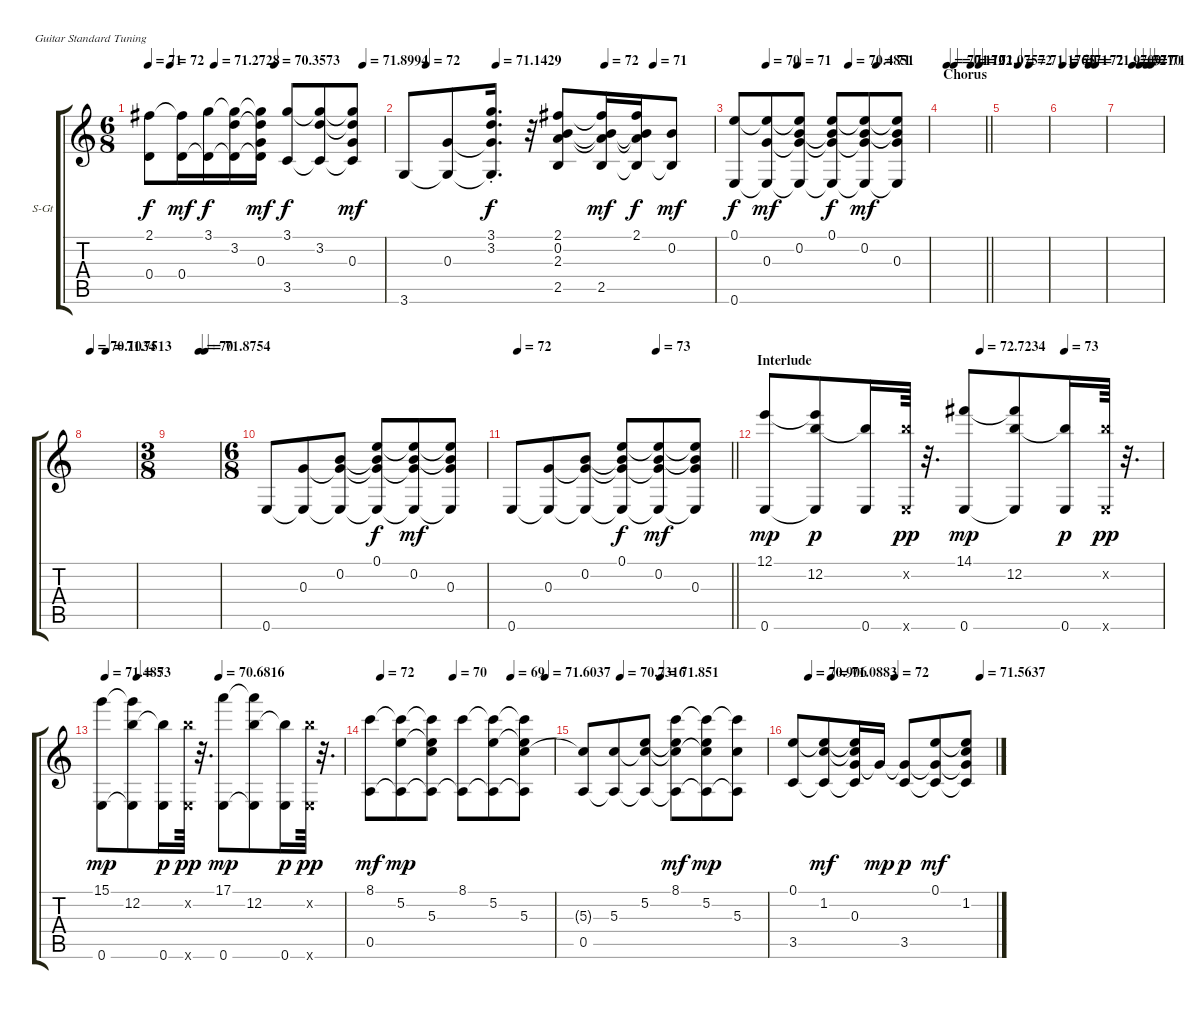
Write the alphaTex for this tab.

\bracketExtendMode groupsimilarinstruments
\firstSystemTrackNameOrientation horizontal
\otherSystemsTrackNameOrientation horizontal
\track ("Electric clean 1 " "S-Gt") {instrument acousticguitarsteel}
\staff {score tabs}
\tuning (E4 B3 G3 D3 A2 E2)
\ts (6 8)
\tempo 71
\tempo (72 0.09375)
\tempo (71.2728 0.28125)
\tempo (70.3573 0.5375)
\tempo (71.8994 0.9125)
\clef g2
\ks c
(2.1 0.4).8{dy f} (0.4 2.1{t}).16{dy mf} (3.1 0.4{t}).16{dy f} (3.2 0.4{t} 3.1{t}).16 (0.3 0.4{t} 3.1{t} 3.2{t}).16{dy mf} (3.1 3.5).8{dy f} (3.2 3.1{t} 3.5{t}).8 (0.3 3.1{t} 3.2{t} 3.5{t}).8{dy mf} |
\tempo (72 0.075)
\tempo (71.1429 0.3)
\tempo (72 0.65)
\tempo (71 0.80625)
3.6.8 (0.3 3.6{t}).8 (3.1{st} 3.2{st} 3.6{st t} 0.3{st t}).16{d dy f} r.32 (2.1 0.2 2.3 2.5).8 (2.5 2.1{t} 0.2{t} 2.3{t}).16{dy mf} (2.1 2.3{t} 0.2{t} 2.5{t}).16{dy f} (0.2 2.5{t}).8{dy mf} |
\tempo (70 0.16875)
\tempo (71 0.33125)
\tempo (70.4851 0.59375)
\tempo (71 0.7375)
(0.1 0.6).8{dy f} (0.3 0.1{t} 0.6{t}).8{dy mf} (0.2 0.1{t} 0.6{t} 0.3{t}).8 (0.1 0.6{t} 0.3{t} 0.2{t}).8{dy f} (0.2 0.1{t} 0.6{t} 0.3{t}).8{dy mf} (0.3 0.1{t} 0.6{t} 0.2{t}).8 |
\section ("" "Chorus")
\tempo (70.1102 0.1125)
\tempo (71 0.2875)
\tempo (72 0.675)
\tempo (71.075 0.86875)
\barLineRight lightlight
|
\tempo (72 0.31875)
\tempo (71.1765 0.58125)
|
\tempo (70 0.025)
\tempo (71 0.2875)
\tempo (72 0.6375)
\tempo (71.9709 0.78125)
|
\tempo (72 0.3125)
\tempo (71 0.4875)
\tempo (70 0.65)
\tempo (71 0.75)
|
\tempo (70.1034 0.075)
\tempo (71.7513 0.4)
|
\ts (3 8)
\beaming (8 3)
\tempo (70 0.59375)
\tempo (71.8754 0.7125)
|
\ts (6 8)
\beaming (8 3 3)
0.6.8 (0.3 0.6{t}).8 (0.2 0.6{t} 0.3{t}).8 (0.1 0.6{t} 0.3{t} 0.2{t}).8{dy f} (0.2 0.6{t} 0.1{t} 0.3{t}).8{dy mf} (0.3 0.6{t} 0.1{t} 0.2{t}).8 |
\tempo (72 0.03125)
\tempo (73 0.6625)
\barLineRight lightlight
0.6.8 (0.3 0.6{t}).8 (0.2 0.6{t} 0.3{t}).8 (0.1 0.6{t} 0.3{t} 0.2{t}).8{dy f} (0.2 0.6{t} 0.1{t} 0.3{t}).8{dy mf} (0.3 0.6{t} 0.2{t} 0.1{t}).8 |
\section ("" "Interlude")
\tempo (72.7234 0.54375)
\tempo (73 0.75625)
(12.1 0.6).8{dy mp} (12.2 0.6{t} 12.1{t}).8{dy p} (0.6 12.2{t}).16 (0.6{x} 12.2{x}).64{dy pp} r.32{d} (14.1 0.6).8{dy mp} (12.2 14.1{t} 0.6{t}).8 (0.6 12.2{t}).16{dy p} (0.6{x} 12.2{x}).64{dy pp} r.32{d} |
\tempo (71.485 0.01875)
\tempo (73 0.15)
\tempo (70.6816 0.4875)
(15.1 0.6).8{dy mp} (12.2 0.6{t} 15.1{t}).8 (0.6 12.2{t}).16{dy p} (12.2{x} 0.6{x}).64{dy pp} r.32{d} (17.1 0.6).8{dy mp} (12.2 17.1{t} 0.6{t}).8 (0.6 12.2{t}).16{dy p} (12.2{x} 0.6{x}).64{dy pp} r.32{d} |
\tempo (72 0.0625)
\tempo (70 0.45625)
\tempo (69 0.76875)
\tempo (71.6037 0.95625)
(8.1 0.5).8{dy mf} (5.2 0.5{t} 8.1{t}).8{dy mp} (5.3 0.5{t} 8.1{t} 5.2{t}).8 (8.1 0.5{t}).8 (5.2 0.5{t} 8.1{t}).8 (5.3 0.5{t} 8.1{t} 5.2{t}).8 |
\tempo (70.7316 0.20625)
\tempo (71.851 0.425)
(5.3{t} 0.5).8 (5.3 0.5{t}).8 (5.2 0.5{t} 5.3{t}).8 (8.1 0.5{t} 5.3{t} 5.2{t}).8{dy mf} (5.2 0.5{t} 5.3{t} 8.1{t}).8{dy mp} (5.3 0.5{t} 8.1{t}).8 |
\tempo (70.906 0.08125)
\tempo (71.0883 0.19375)
\tempo (72 0.50625)
\tempo (71.5637 0.925)
(0.1 3.5).8 (1.2 0.1{t} 3.5{t}).8{dy mf} (0.3 0.1{t} 1.2{t} 3.5{t}).16 0.3{t}.16{dy mp} (0.3{t} 3.5).8{dy p} (0.1 0.3{t} 3.5{t}).8{dy mf} (1.2 0.1{t} 0.3{t} 3.5{t}).8
